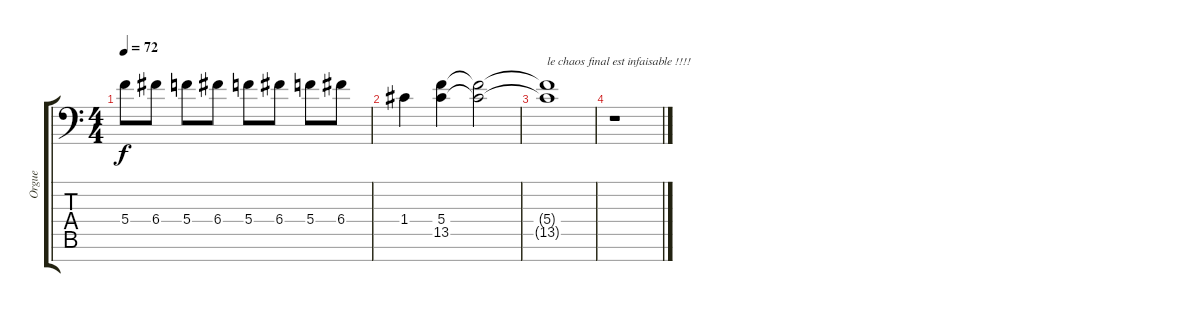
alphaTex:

\track ("Orgue" "Orgue") {instrument reedorgan}
\staff {score tabs}
\tuning (C7 C6 C5 C4 C3 C2 C1) {hide}
\ts (4 4)
\tempo 72
\clef f4
\ks c
5.4.8{dy f} 6.4.8 5.4.8 6.4.8 5.4.8 6.4.8 5.4.8 6.4.8 |
1.4.4 (5.4 13.5).4 (5.4{t} 13.5{t}).2 |
(5.4{t} 13.5{t}).1{txt "le chaos final est infaisable !!!!"} |
r.1{volume 0}
